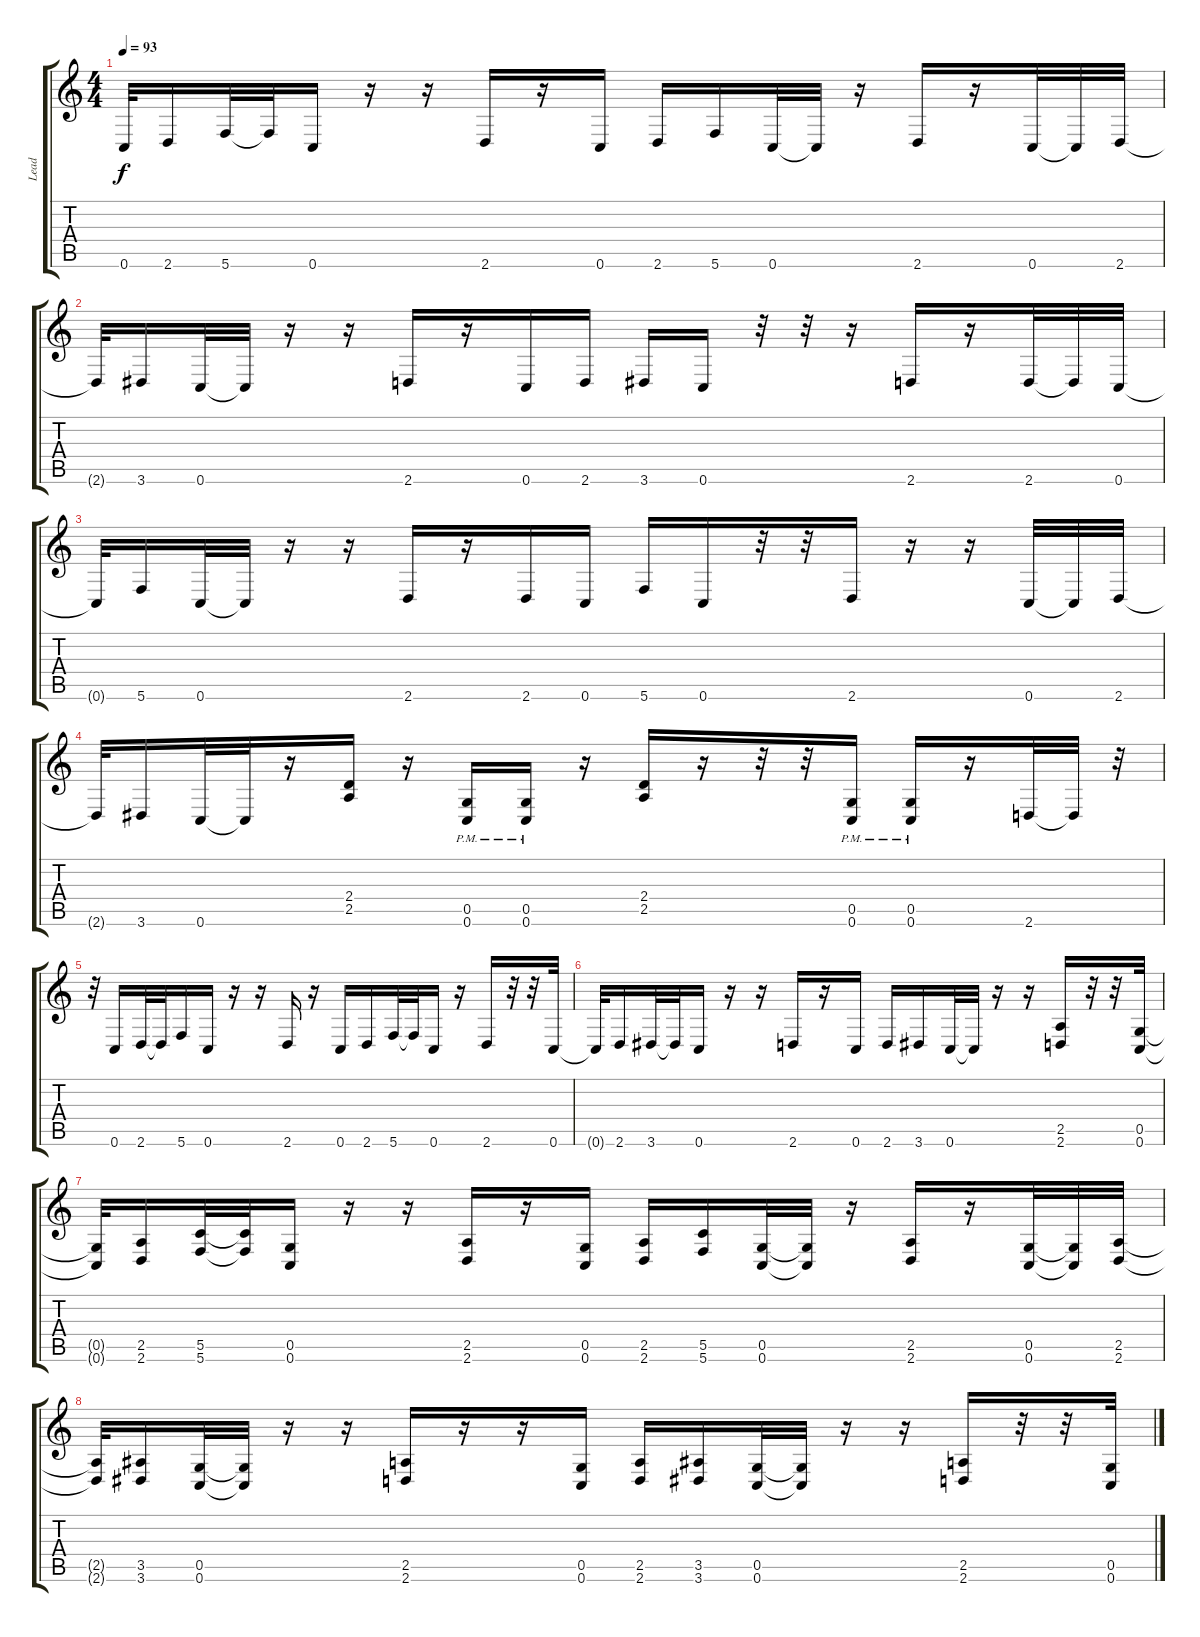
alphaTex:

\track ("Lead" "Lead") {instrument distortionguitar}
\staff {score tabs}
\tuning (D4 A3 F3 C3 G2 C2) {hide}
\ts (4 4)
\tempo 93
\clef g2
\ks c
0.6{t}.32{dy f} 2.6.16 5.6.32 5.6{t}.32 0.6.16 r.16 r.16 2.6.16 r.16 0.6.16 2.6.16 5.6.16 0.6.32 0.6{t}.32 r.16 2.6.16 r.16 0.6.32 0.6{t}.32 2.6.32 |
2.6{t}.32 3.6.16 0.6.32 0.6{t}.32 r.16 r.16 2.6.16 r.16 0.6.16 2.6.16 3.6.16 0.6.16 r.32 r.32 r.16 2.6.16 r.16 2.6.32 2.6{t}.32 0.6.32 |
0.6{t}.32 5.6.16 0.6.32 0.6{t}.32 r.16 r.16 2.6.16 r.16 2.6.16 0.6.16 5.6.16 0.6.16 r.32 r.32 2.6.16 r.16 r.16 0.6.32 0.6{t}.32 2.6.32 |
2.6{t}.32 3.6.16 0.6.32 0.6{t}.32 r.16 (2.4 2.5).16 r.16 (0.5{pm} 0.6{pm}).16 (0.5{pm} 0.6{pm}).16 r.16 (2.4 2.5).16 r.16 r.32 r.32 (0.5{pm} 0.6{pm}).16 (0.5{pm} 0.6{pm}).16 r.16 2.6.32 2.6{t}.32 r.32 |
r.32 0.6.16 2.6.32 2.6{t}.32 5.6.16 0.6.16 r.16 r.16 2.6.16 r.16 0.6.16 2.6.16 5.6.32 5.6{t}.32 0.6.16 r.16 2.6.16 r.32 r.32 0.6.32 |
0.6{t}.32 2.6.16 3.6.32 3.6{t}.32 0.6.16 r.16 r.16 2.6.16 r.16 0.6.16 2.6.16 3.6.16 0.6.32 0.6{t}.32 r.16 r.16 (2.5 2.6).16 r.32 r.32 (0.5 0.6).32 |
(0.5{t} 0.6{t}).32 (2.5 2.6).16 (5.5 5.6).32 (5.5{t} 5.6{t}).32 (0.5 0.6).16 r.16 r.16 (2.5 2.6).16 r.16 (0.5 0.6).16 (2.5 2.6).16 (5.5 5.6).16 (0.5 0.6).32 (0.5{t} 0.6{t}).32 r.16 (2.5 2.6).16 r.16 (0.5 0.6).32 (0.5{t} 0.6{t}).32 (2.5 2.6).32 |
(2.5{t} 2.6{t}).32 (3.5 3.6).16 (0.5 0.6).32 (0.5{t} 0.6{t}).32 r.16 r.16 (2.5 2.6).16 r.16 r.16 (0.5 0.6).16 (2.5 2.6).16 (3.5 3.6).16 (0.5 0.6).32 (0.5{t} 0.6{t}).32 r.16 r.16 (2.5 2.6).16 r.32 r.32 (0.5 0.6).32
